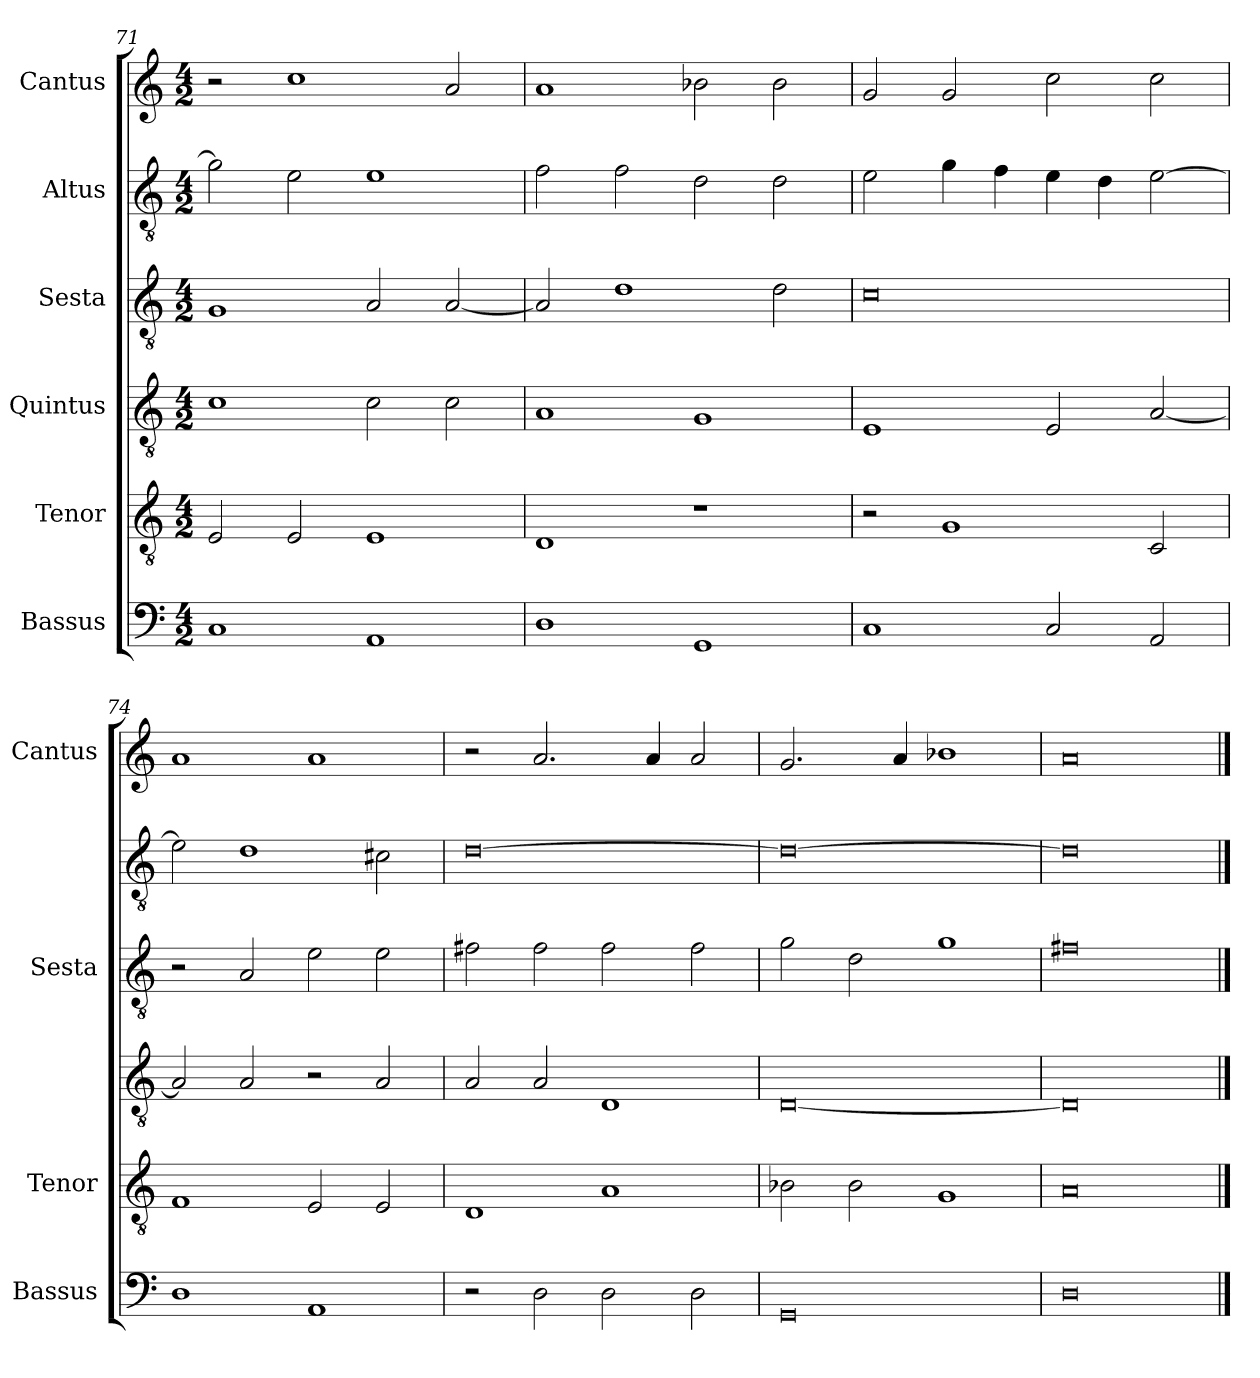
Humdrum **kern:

**kern	**kern	**kern	**kern	**kern	**kern
*part6	*part5	*part4	*part3	*part2	*part1
*staff6	*staff5	*staff4	*staff3	*staff2	*staff1
*I"Bassus	*I"Tenor	*I"Quintus	*I"Sesta	*I"Altus	*I"Cantus
*I'Bassus	*I'Tenor	*	*I'Sesta	*	*I'Cantus
*clefF4	*clefGv2	*clefGv2	*clefGv2	*clefGv2	*clefG2
*k[]	*k[]	*k[]	*k[]	*k[]	*k[]
*M4/2	*M4/2	*M4/2	*M4/2	*M4/2	*M4/2
=71	=71	=71	=71	=71	=71
1C	2E/	1c	1G	2g\]	2r
.	2E/	.	.	2e\	1cc
1AA	1E	2c\	2A/	1e	.
.	.	2c\	[2A/	.	2a/
=72	=72	=72	=72	=72	=72
1D	1D	1A	2A/]	2f\	1a
.	.	.	1d	2f\	.
1GG	1r	1G	.	2d\	2b-X\
.	.	.	2d\	2d\	2b-\
=73	=73	=73	=73	=73	=73
1C	2r	1E	0c	2e\	2g/
.	1G	.	.	4g\	2g/
.	.	.	.	4f\	.
2C/	.	2E/	.	4e\	2cc\
.	.	.	.	4d\	.
2AA/	2C/	[2A/	.	[2e\	2cc\
=74	=74	=74	=74	=74	=74
1D	1F	2A/]	2r	2e\]	1a
.	.	2A/	2A/	1d	.
1AA	2E/	2r	2e\	.	1a
.	2E/	2A/	2e\	2c#X\	.
=75	=75	=75	=75	=75	=75
2r	1D	2A/	2f#X\	[0d	2r
2D\	.	2A/	2f#\	.	2.a/
2D\	1A	1D	2f#\	.	.
.	.	.	.	.	4a/
2D\	.	.	2f#\	.	2a/
=76	=76	=76	=76	=76	=76
0GG	2B-X\	[0D	2g\	0d_	2.g/
.	2B-\	.	2d\	.	.
.	.	.	.	.	4a/
.	1G	.	1g	.	1b-X
=77	=77	=77	=77	=77	=77
0D	0A	0D]	0f#	0d]	0a
==	==	==	==	==	==
*-	*-	*-	*-	*-	*-
